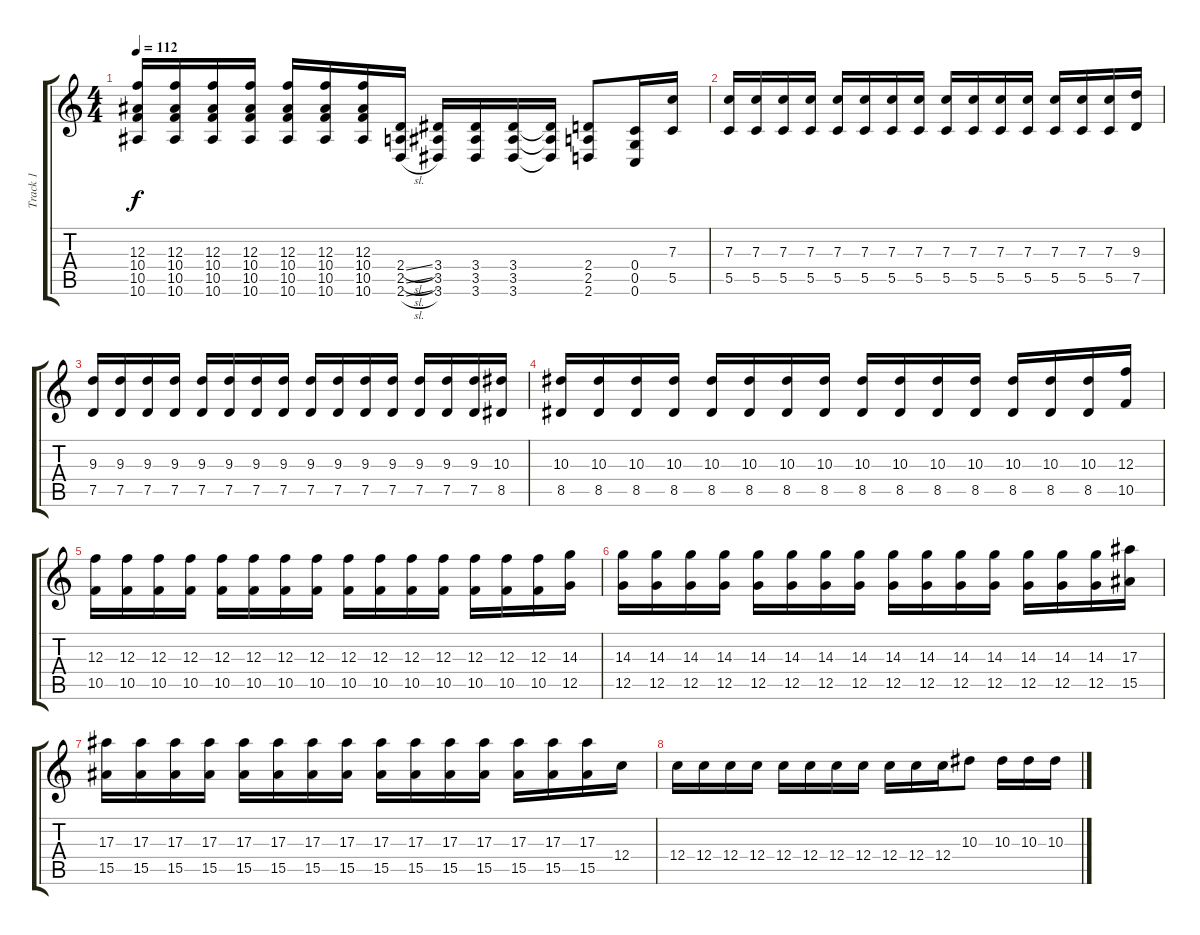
\track ("Track 1" "Track 1") {instrument distortionguitar}
\staff {score tabs}
\tuning (D4 A3 F3 C3 G2 C2) {hide}
\ts (4 4)
\tempo 112
\clef g2
\ks c
(12.3{t} 10.4{t} 10.5{t} 10.6{t}).16{dy f} (12.3 10.4 10.5 10.6).16 (12.3 10.4 10.5 10.6).16 (12.3 10.4 10.5 10.6).16 (12.3 10.4 10.5 10.6).16 (12.3 10.4 10.5 10.6).16 (12.3 10.4 10.5 10.6).16 (2.4{sl} 2.5{sl} 2.6{sl}).16 (3.4 3.5 3.6).16 (3.4 3.5 3.6).16 (3.4 3.5 3.6).16 (3.4{t} 3.5{t} 3.6{t}).16 (2.4 2.5 2.6).8 (0.4 0.5 0.6).16 (7.3 5.5).16 |
(7.3 5.5).16 (7.3 5.5).16 (7.3 5.5).16 (7.3 5.5).16 (7.3 5.5).16 (7.3 5.5).16 (7.3 5.5).16 (7.3 5.5).16 (7.3 5.5).16 (7.3 5.5).16 (7.3 5.5).16 (7.3 5.5).16 (7.3 5.5).16 (7.3 5.5).16 (7.3 5.5).16 (9.3 7.5).16 |
(9.3 7.5).16 (9.3 7.5).16 (9.3 7.5).16 (9.3 7.5).16 (9.3 7.5).16 (9.3 7.5).16 (9.3 7.5).16 (9.3 7.5).16 (9.3 7.5).16 (9.3 7.5).16 (9.3 7.5).16 (9.3 7.5).16 (9.3 7.5).16 (9.3 7.5).16 (9.3 7.5).16 (10.3 8.5).16 |
(10.3 8.5).16 (10.3 8.5).16 (10.3 8.5).16 (10.3 8.5).16 (10.3 8.5).16 (10.3 8.5).16 (10.3 8.5).16 (10.3 8.5).16 (10.3 8.5).16 (10.3 8.5).16 (10.3 8.5).16 (10.3 8.5).16 (10.3 8.5).16 (10.3 8.5).16 (10.3 8.5).16 (12.3 10.5).16 |
(12.3 10.5).16 (12.3 10.5).16 (12.3 10.5).16 (12.3 10.5).16 (12.3 10.5).16 (12.3 10.5).16 (12.3 10.5).16 (12.3 10.5).16 (12.3 10.5).16 (12.3 10.5).16 (12.3 10.5).16 (12.3 10.5).16 (12.3 10.5).16 (12.3 10.5).16 (12.3 10.5).16 (14.3 12.5).16 |
(14.3 12.5).16 (14.3 12.5).16 (14.3 12.5).16 (14.3 12.5).16 (14.3 12.5).16 (14.3 12.5).16 (14.3 12.5).16 (14.3 12.5).16 (14.3 12.5).16 (14.3 12.5).16 (14.3 12.5).16 (14.3 12.5).16 (14.3 12.5).16 (14.3 12.5).16 (14.3 12.5).16 (17.3 15.5).16 |
(17.3 15.5).16 (17.3 15.5).16 (17.3 15.5).16 (17.3 15.5).16 (17.3 15.5).16 (17.3 15.5).16 (17.3 15.5).16 (17.3 15.5).16 (17.3 15.5).16 (17.3 15.5).16 (17.3 15.5).16 (17.3 15.5).16 (17.3 15.5).16 (17.3 15.5).16 (17.3 15.5).16 12.4.16 |
12.4.16 12.4.16 12.4.16 12.4.16 12.4.16 12.4.16 12.4.16 12.4.16 12.4.16 12.4.16 12.4.16 10.3.8 10.3.16 10.3.16 10.3{sl}.16
